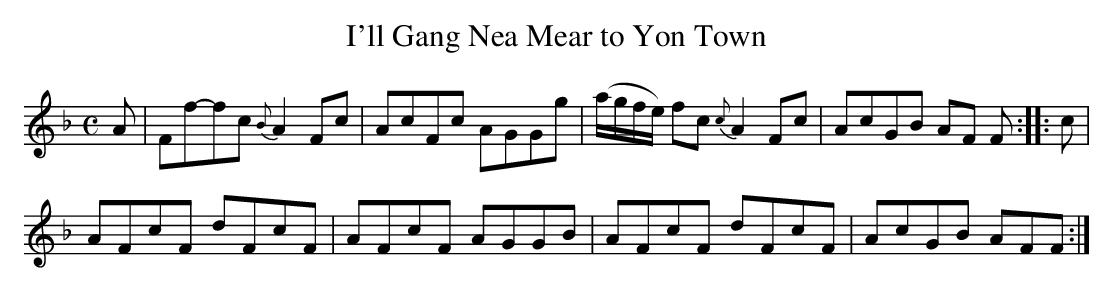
X:1
T:I'll Gang Nea Mear to Yon Town
L:1/8
M:C
K:F
A|Ff-fc \{B\}A2 Fc|AcFc AGGg|(a/g/f/e/) fc \{c\}A2 Fc|AcGB AF F::c|
AFcF dFcF|AFcF AGGB|AFcF dFcF|AcGB AFF:|]
